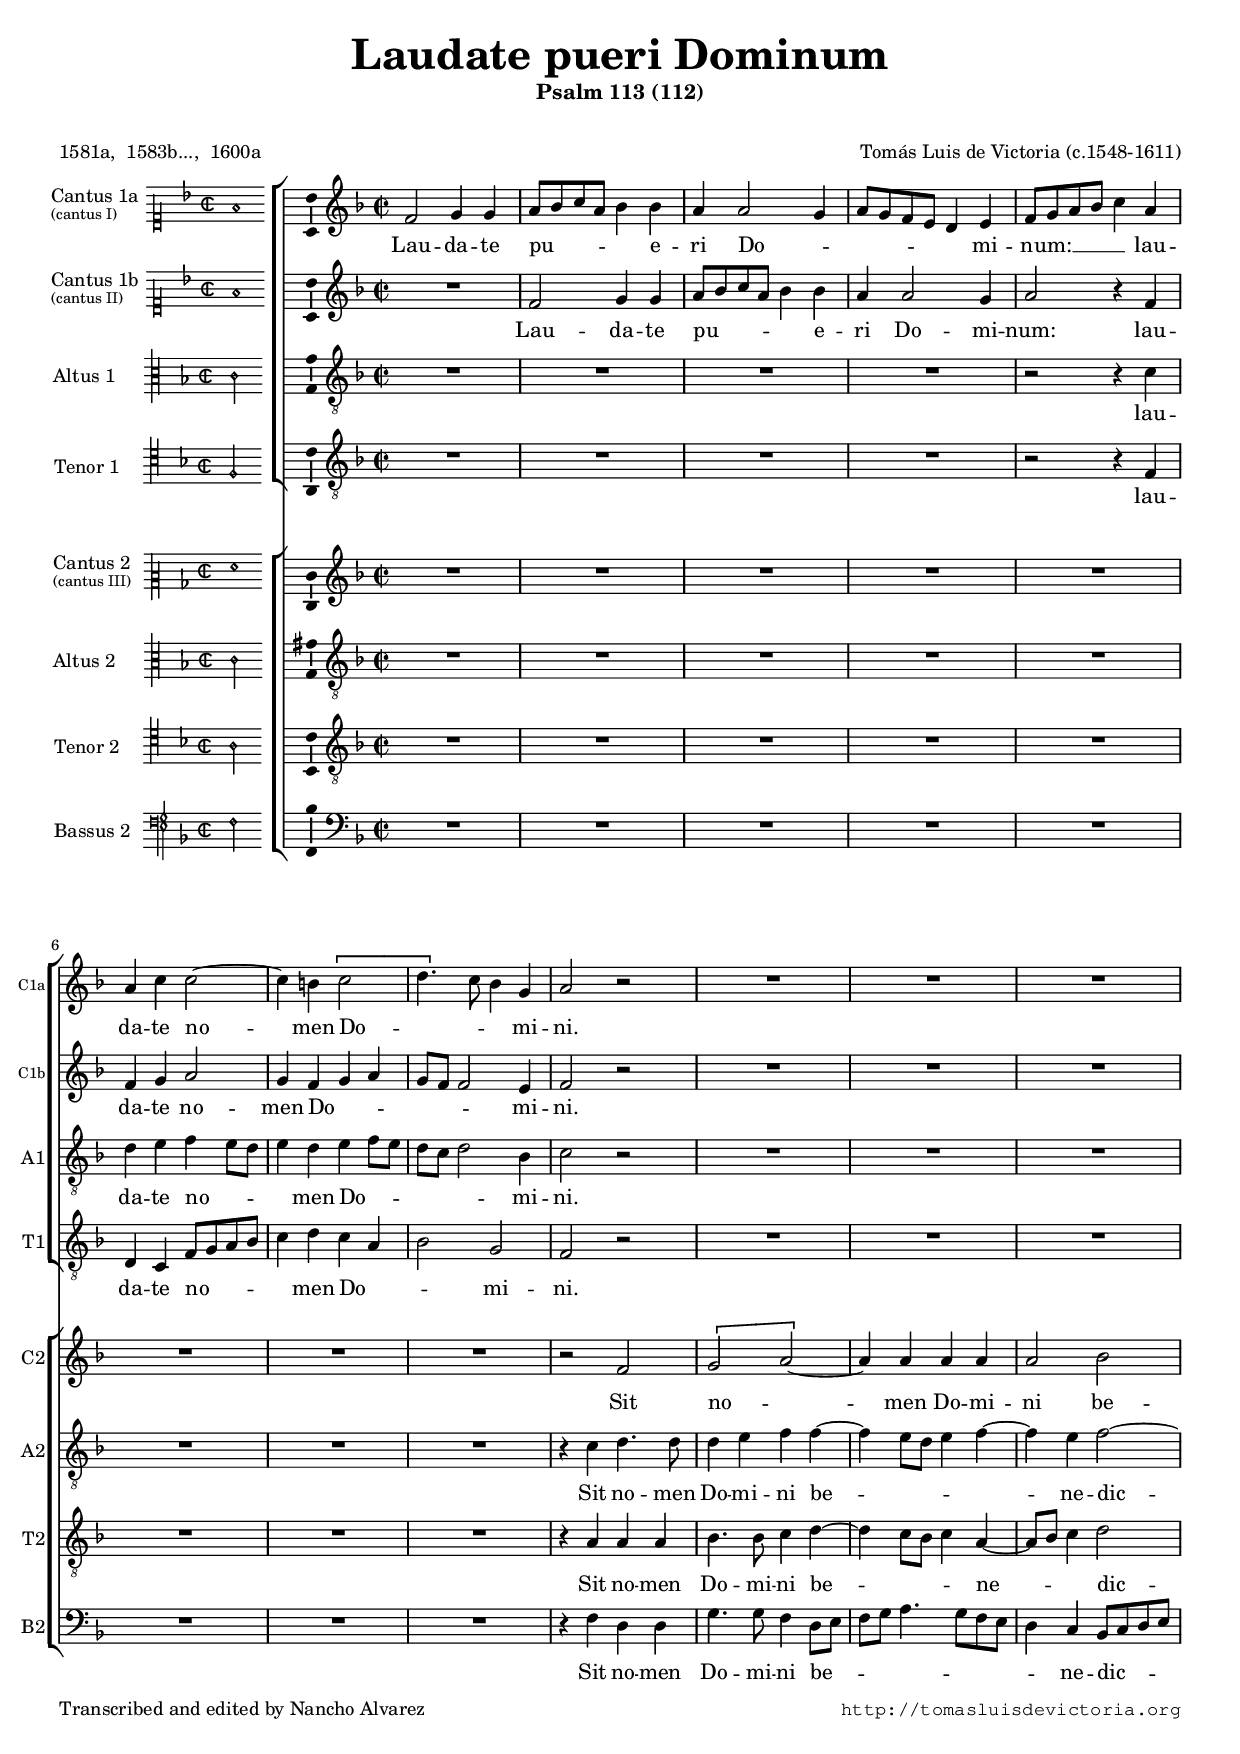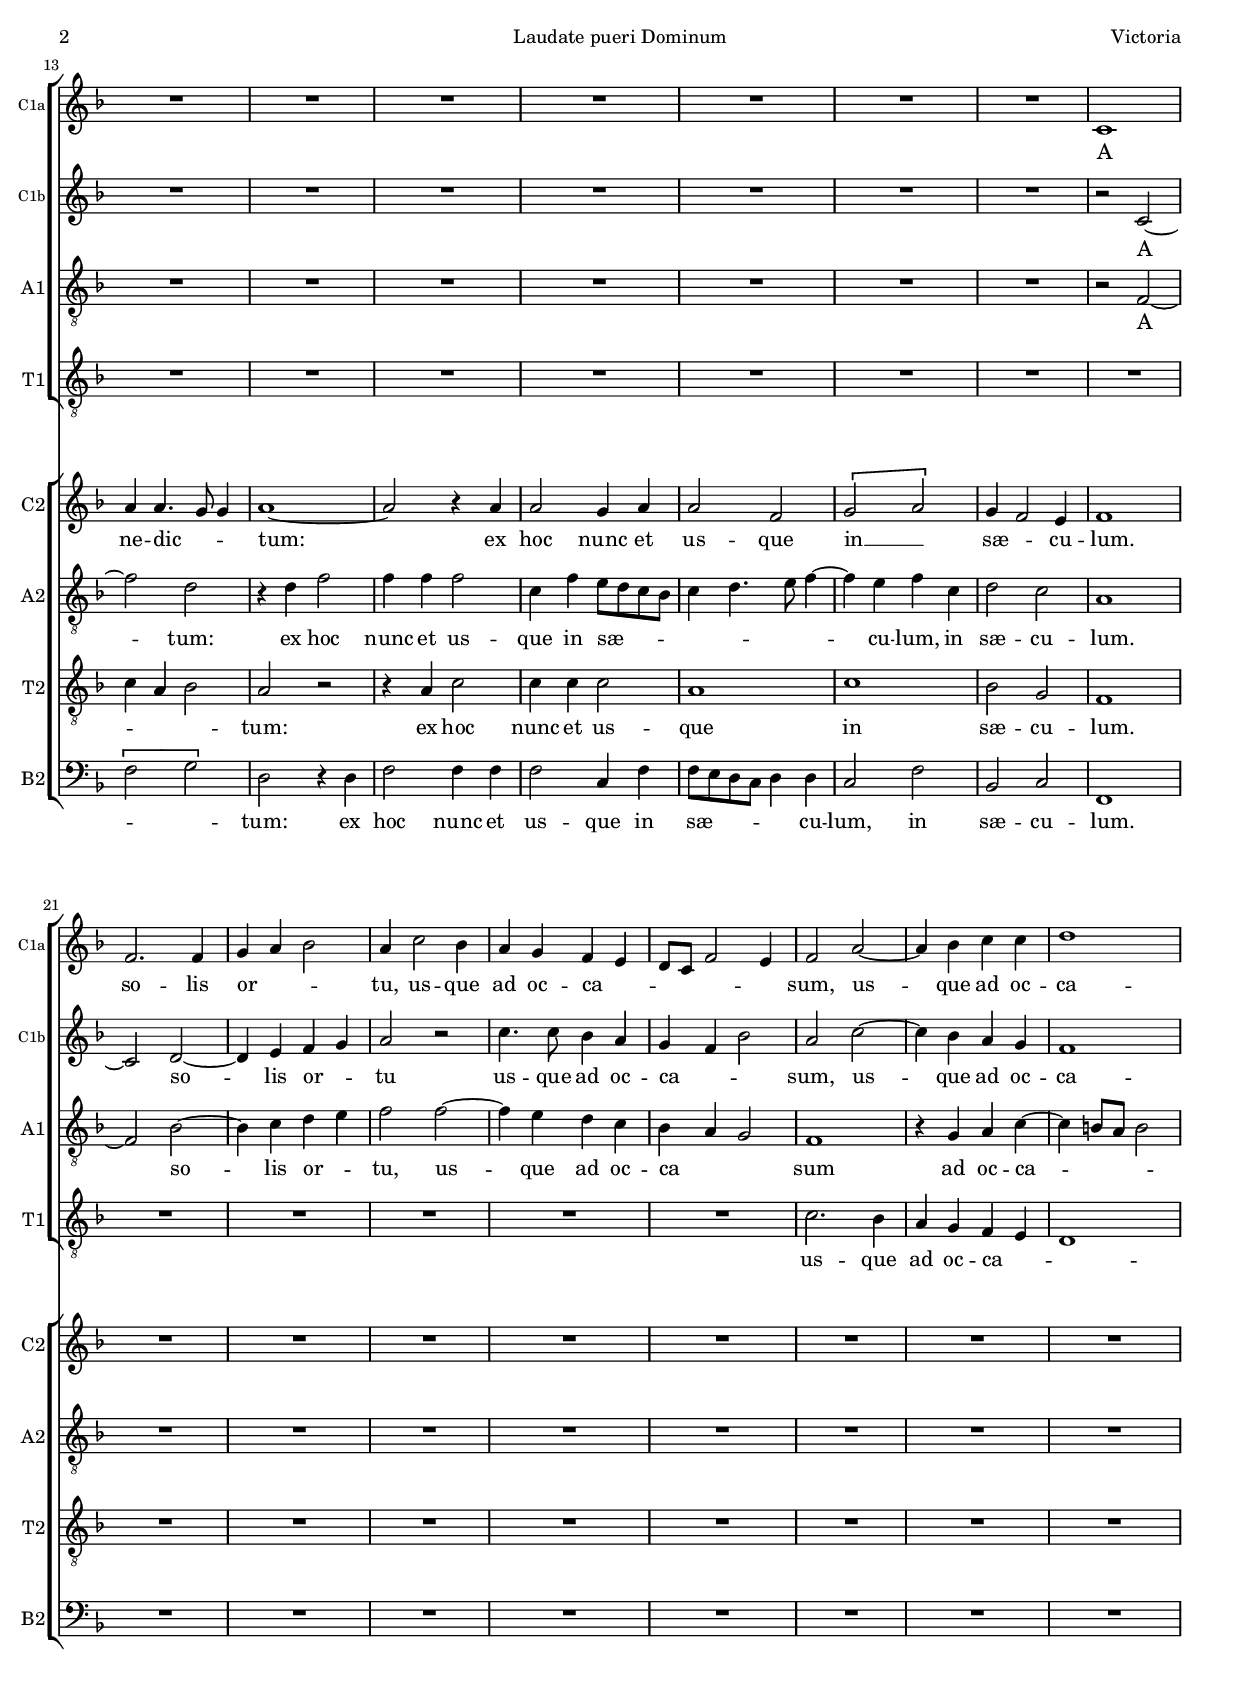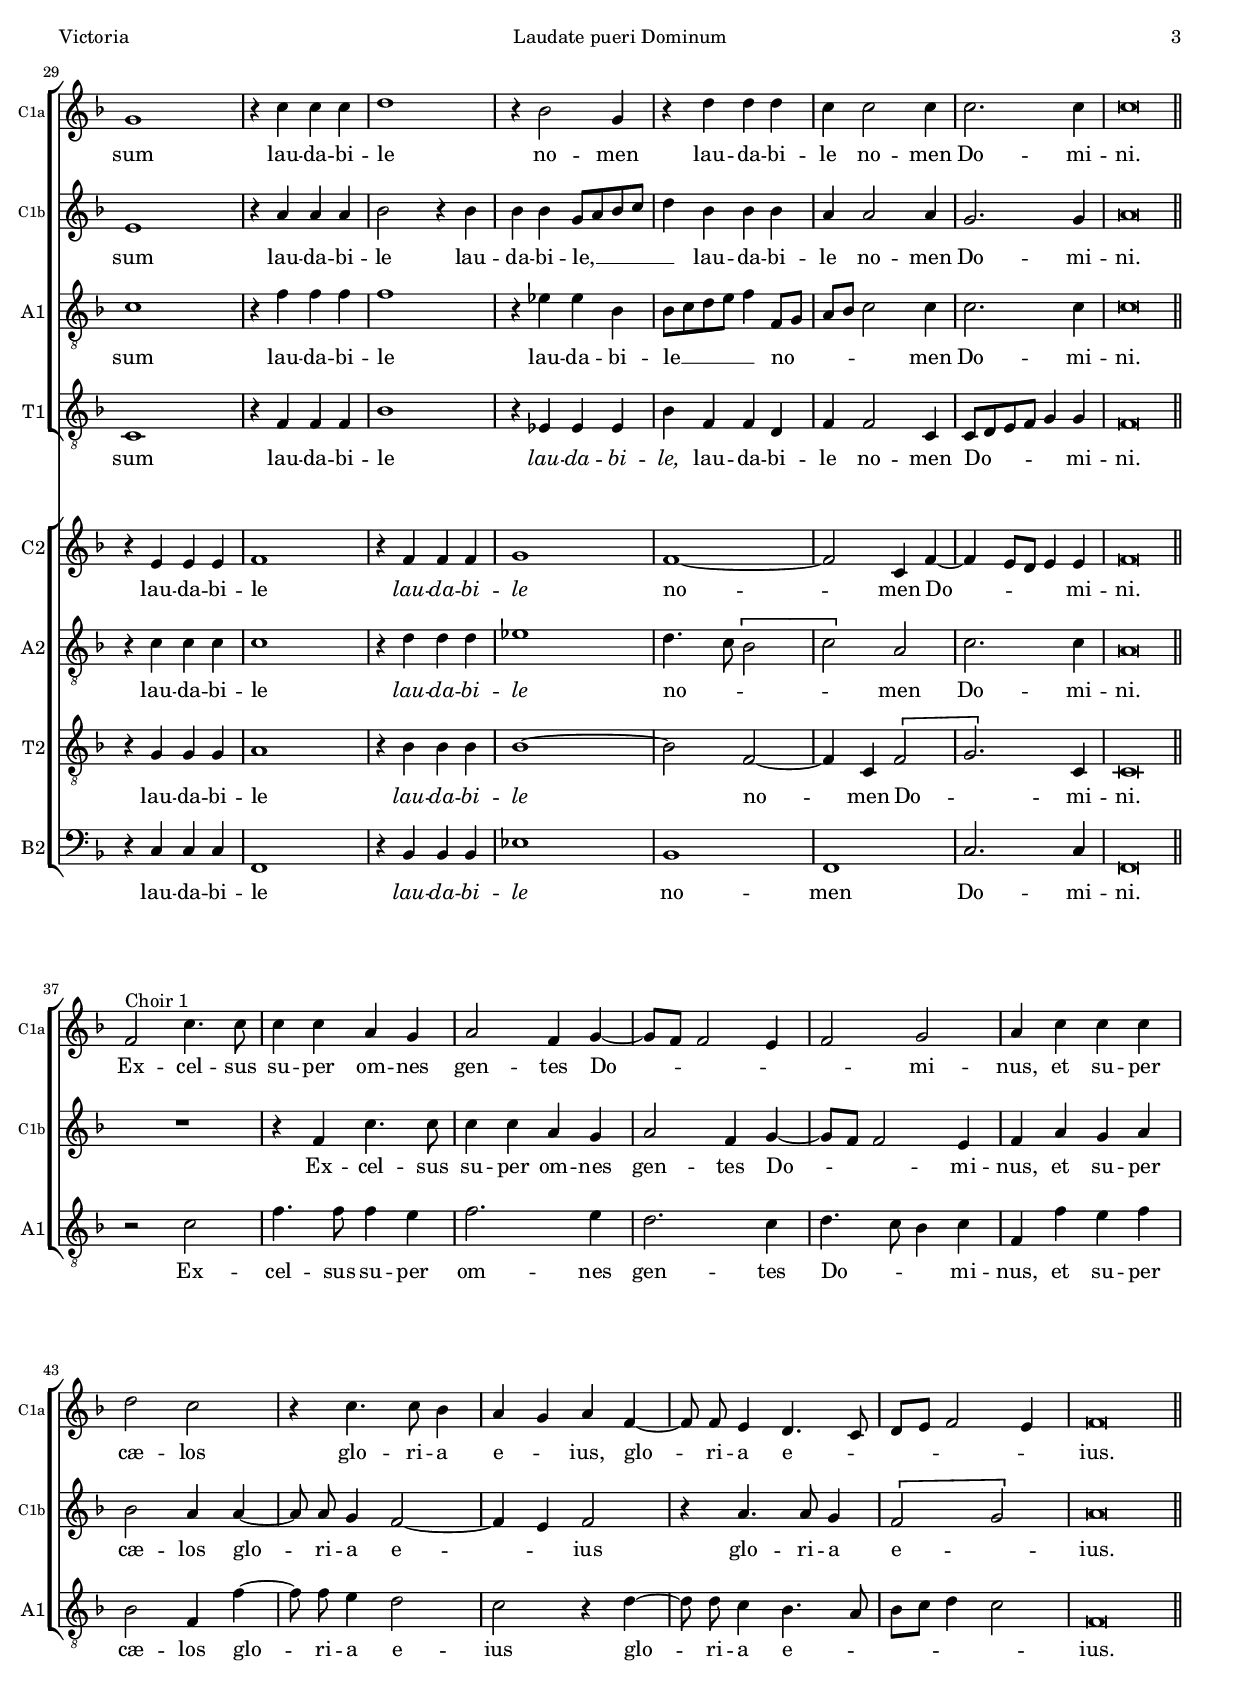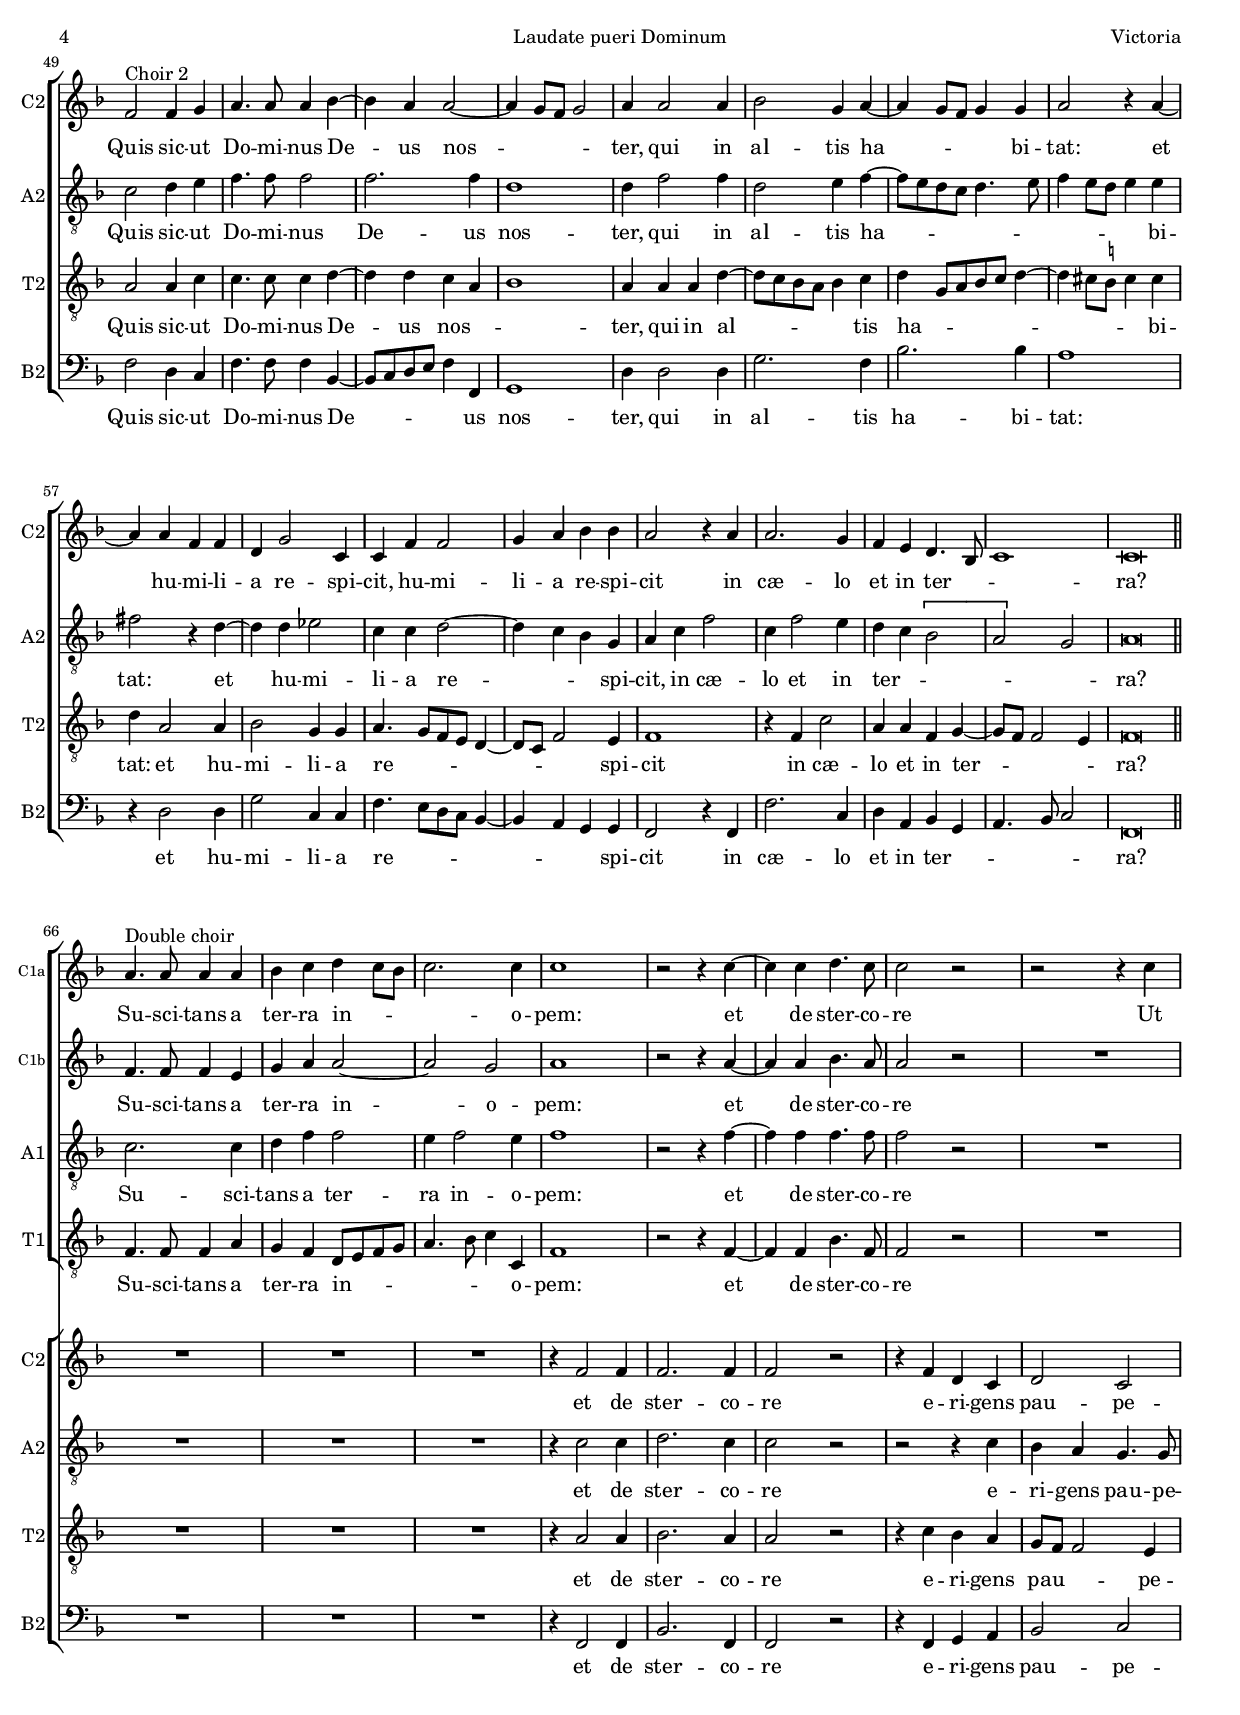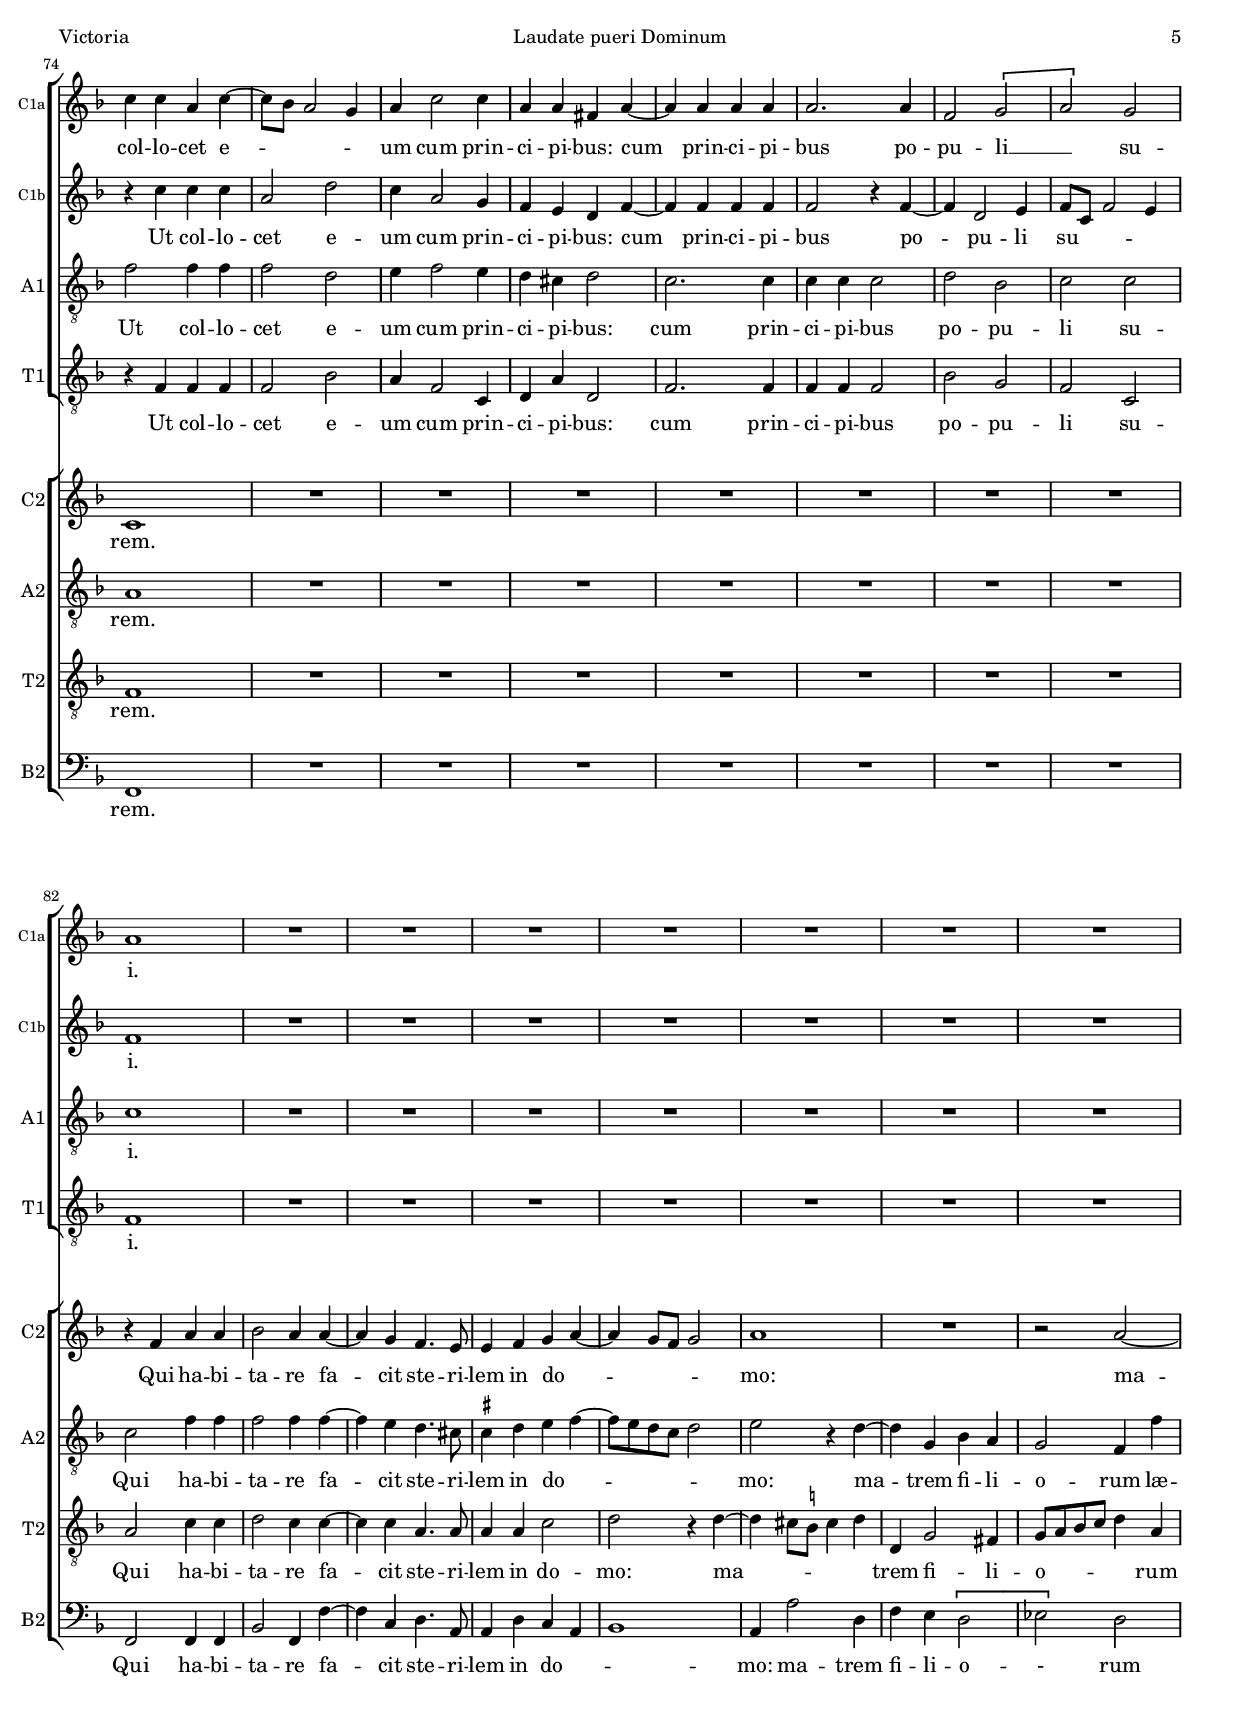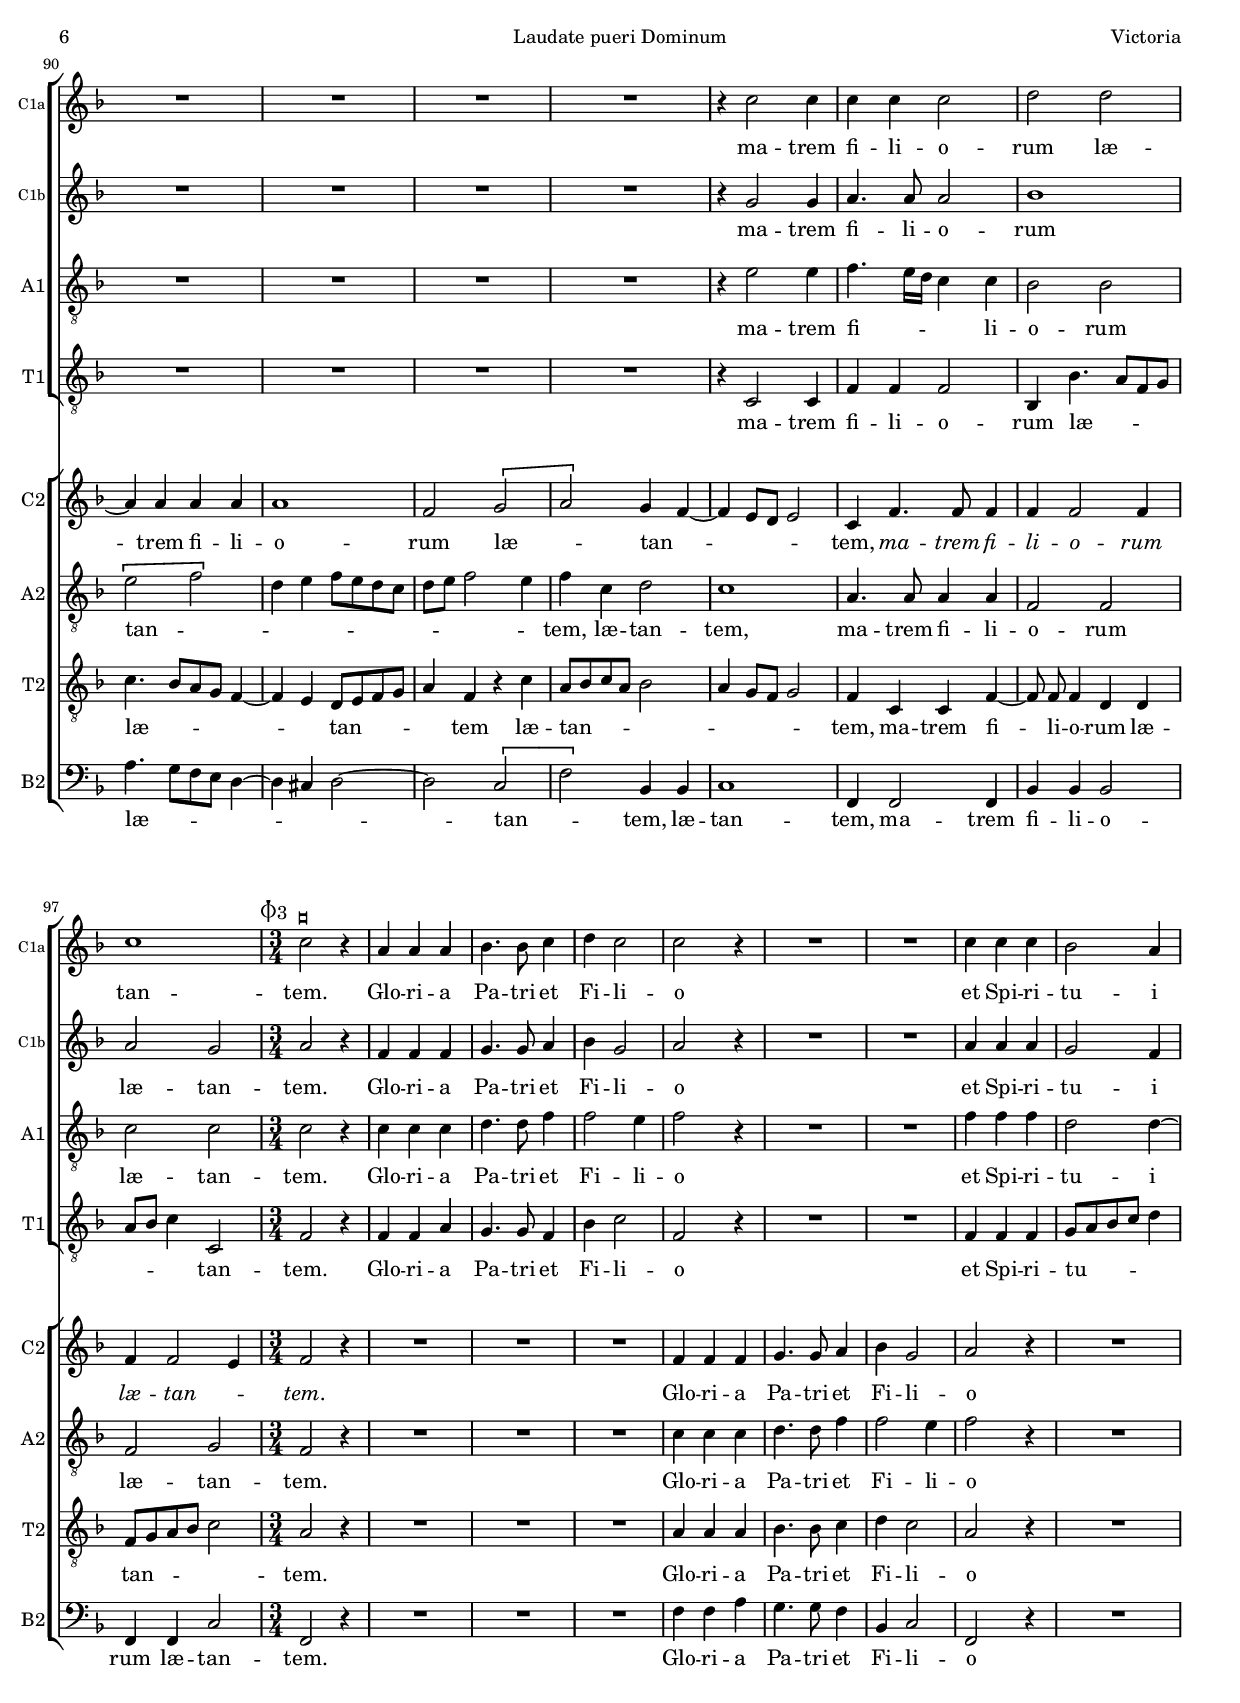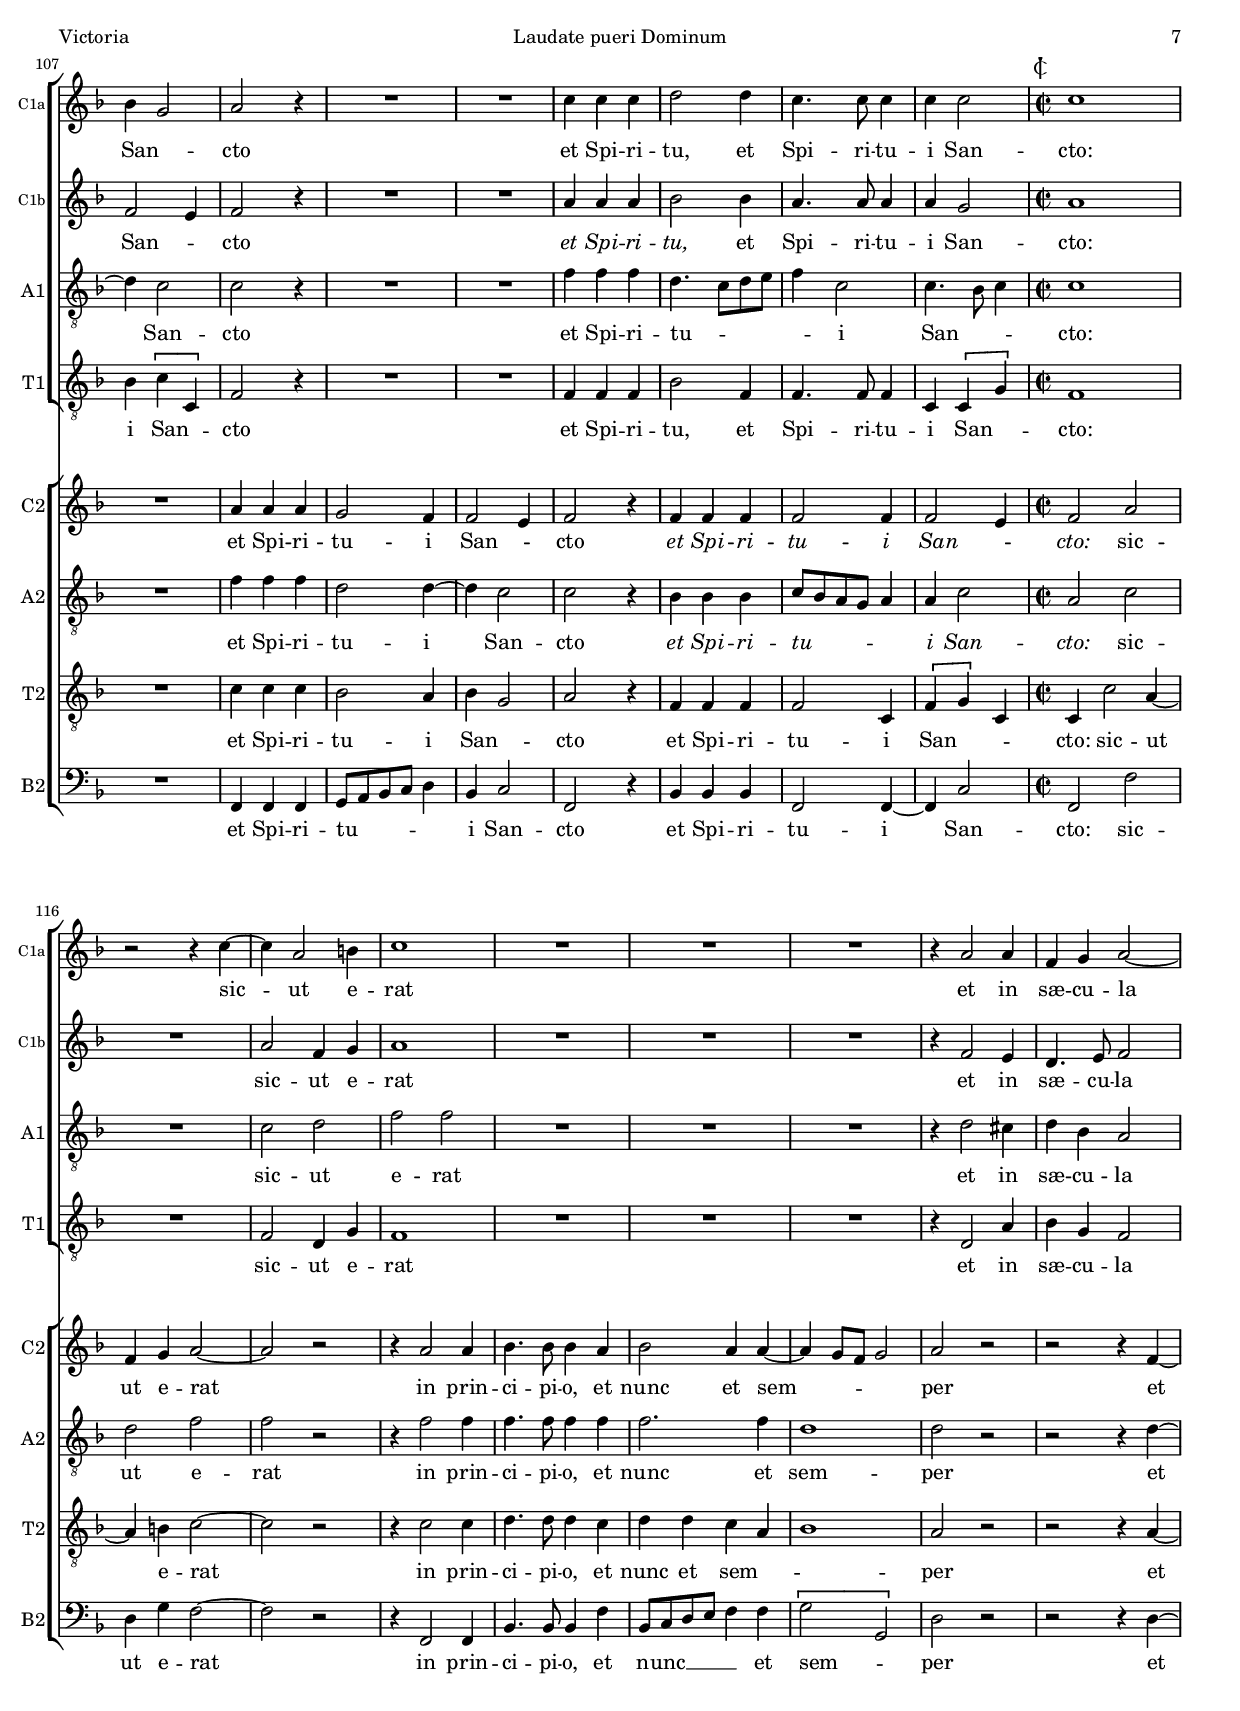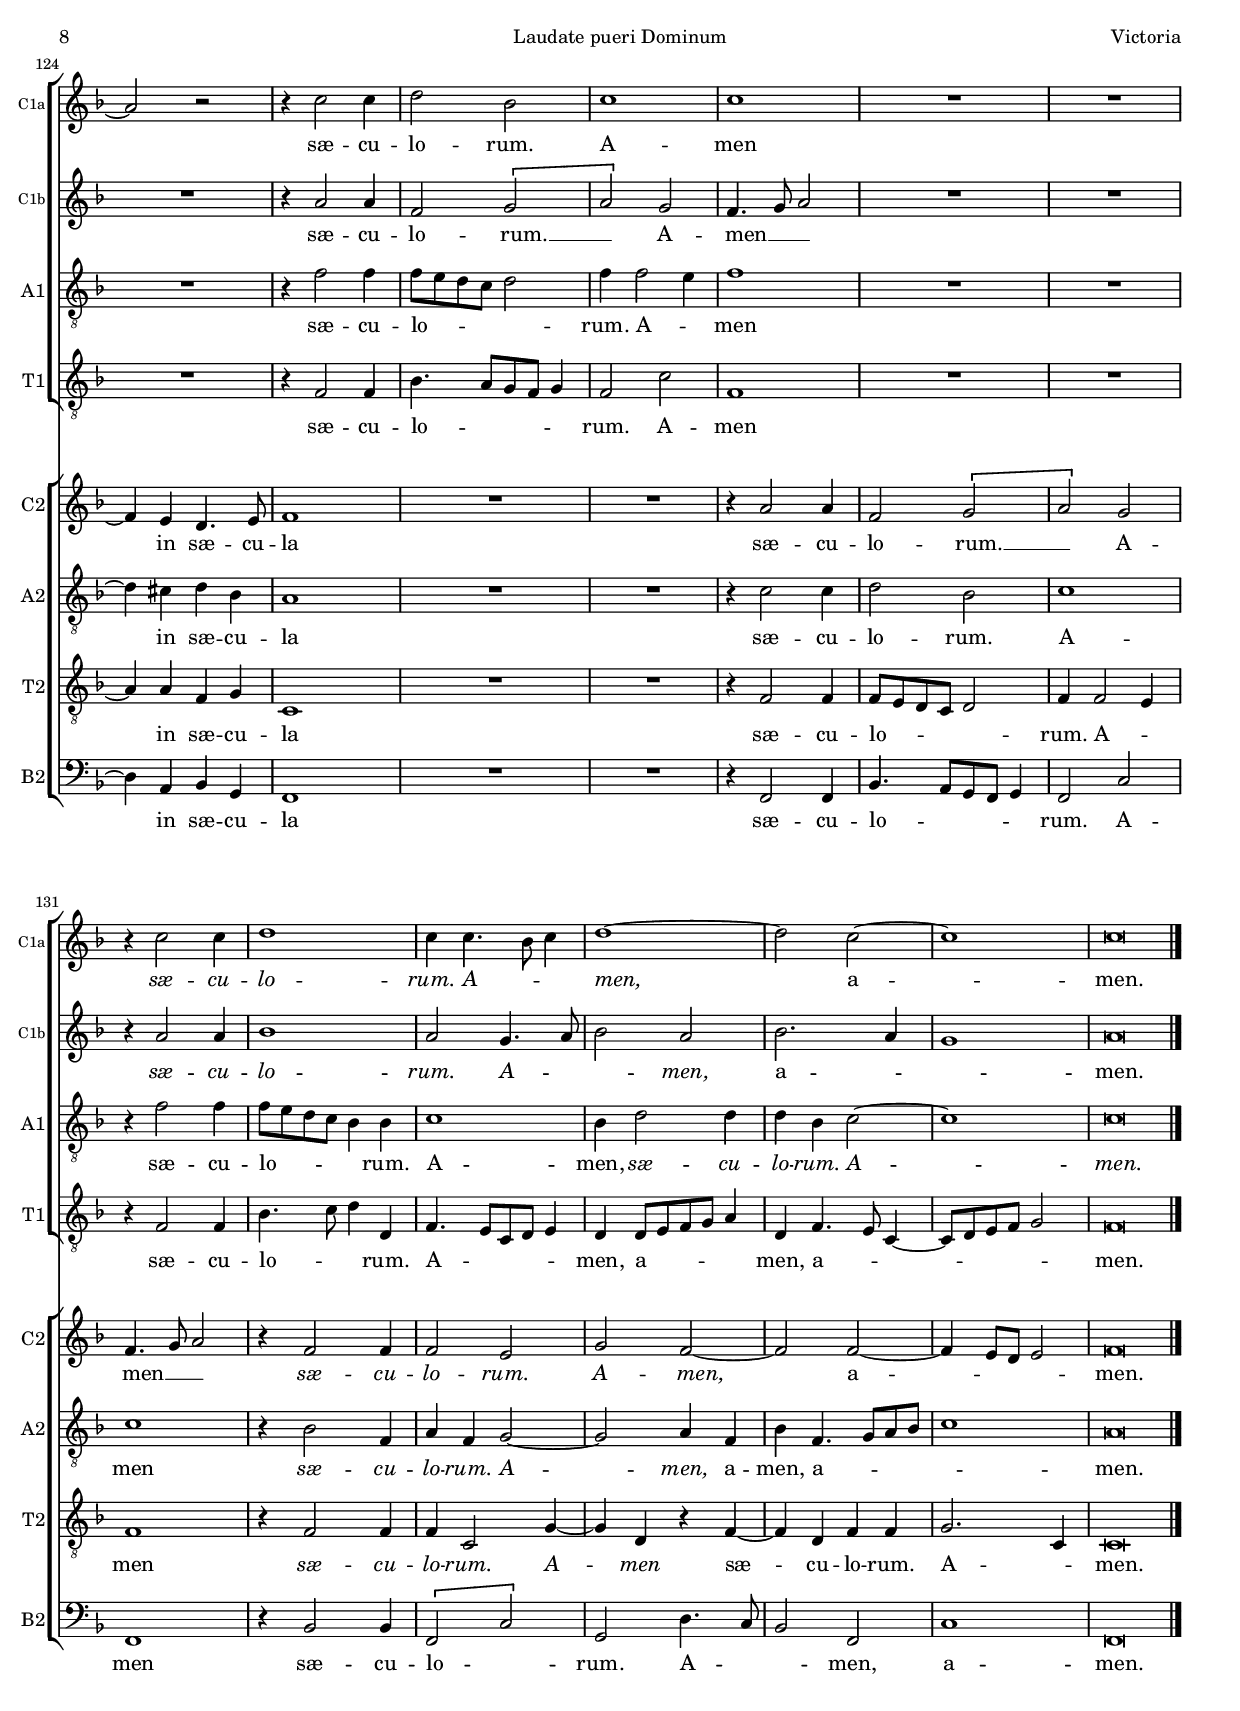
\version "2.22.0"

#(set-default-paper-size "a4")
#(set-global-staff-size 16.4)
#(ly:set-option 'point-and-click #f)
%mobile -s10.6 -i2.4 -m5.5 -ball

italicas=\override LyricText.font-shape = #'italic
rectas=\override LyricText.font-shape = #'upright
ss=\once \set suggestAccidentals = ##t
incipitwidth = 20
mtempo={\tempo 4 = 100}
mtempob={\tempo 4 = 50}
mtempoc={\tempo 4 = 150}
mt=#(define-music-function (offset) (number?) ; move lyric text
      #{ \once \override LyricText.X-offset = -$offset #})
showMultiRests = { \set Staff.keepAliveInterfaces = #'( rhythmic-grob-interface multi-measure-rest-interface lyric-interface stanza-number-interface percent-repeat-interface) }
hideMultiRests = \unset Staff.keepAliveInterfaces


htitle="Laudate pueri Dominum"
hcomposer="Victoria"

\header {
	title=\markup{\fontsize #3 "Laudate pueri Dominum"}
	subtitle="Psalm 113 (112)"
	subsubtitle="  "
	composer="Tomás Luis de Victoria (c.1548-1611)"
        pdfauthor=\composer
	%opus="(-)"
	poet=\markup{"1581a,  1583b...,  1600a"}
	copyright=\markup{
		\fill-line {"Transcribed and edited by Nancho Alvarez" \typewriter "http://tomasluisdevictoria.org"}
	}
%	tagline=""
}

% uso 1600a como base para la trascripción

global={\key f \major \time 2/2 \skip 1*36 \bar "||" \break
		\skip 1*12 \bar "||" \break
		\skip 1*17 \bar "||" \break
		\skip 1*32
		\mark \markup{\hspace #3 \fontsize #-2 \concat{\musicglyph "timesig.mensural34" \hspace #.2 \raise #-.9 "3"}} % en algunas ediciones 3/2
		\mtempoc
		\time 3/4 \skip 1*3/4*17
		\mark \markup{\hspace #3 \fontsize #-2 \musicglyph "timesig.mensural22"}
		\mtempo
		\time 2/2 \skip 1*23 \bar "|."
}

cantus=\relative c' {
	\showMultiRests
	f2 g4 g
	a8 bes c a bes4 bes
	a a2 g4
	a8 g f e d4 e
%5
	f8 g a bes c4 a
	a c c2 ~
	c4 b \[c2 % plica de la ligadura muy corta`
	d4.\] c8 bes4 g
	a2 r
%10
	R1*4/4
	R1*4/4
	R1*4/4
	R1*4/4
	R1*4/4
%15
	R1*4/4
	R1*4/4
	R1*4/4
	R1*4/4
	R1*4/4
%20
	c,1
	f2. f4
	g a bes2
	a4 c2 bes4
	a g f e
%25
	d8 c f2 e4
	f2 a ~
	a4 bes c c
	d1
	g,
%30
	r4 c c c
	d1
	r4 bes2 g4
	r d' d d
	c c2 c4
%35
	c2. c4
	c\breve*1/2
	%s4*0^\markup{"Cantus 1a"}
	s4*0^\markup{"Choir 1"}
	f,2 c'4. c8
	c4 c a g
	a2 f4 g ~
%40
	g8 f f2 e4
	f2 g
	a4 c c c
	%tablet \break
	d2 c
	r4 c4. c8 bes4
%45
	a g a f ~
	f8 \noBeam f e4 d4. c8
	d e f2 e4
	f\breve*1/2
	\hideMultiRests
	R1*4/4
%50
	R1*4/4
	R1*4/4
	R1*4/4
	R1*4/4
	R1*4/4
%55
	R1*4/4
	R1*4/4
	R1*4/4
	R1*4/4
	R1*4/4
%60
	R1*4/4
	R1*4/4
	R1*4/4
	R1*4/4
	R1*4/4
%65
	R1*4/4
	%s4*0^\markup{"Cantus 1a"}
	\showMultiRests
	s4*0^\markup{"Double choir"}
	a4. a8 a4 a
	bes c d c8 bes
	c2. c4
	c1
%70
	r2 r4 c ~
	c c d4. c8
	c2 r
	r r4 c
	%tablet \break
	c c a c ~
%75
	c8 bes a2 g4
	a c2 c4
	a a fis a ~
	a a a a
	a2. a4
%80
	f2 \[g
	a\] g
	a1
	R1*4/4
	R1*4/4
%85
	R1*4/4
	R1*4/4
	R1*4/4
	R1*4/4
	R1*4/4
%90
	R1*4/4
	R1*4/4
	R1*4/4
	R1*4/4
	r4 c2 c4
%95
	c c c2
	d d
	c1
	s4*0^\markup{\musicglyph "noteheads.sM1mensural"}
	c2 r4
	a4 a a
%100
	bes4. bes8 c4
	d c2 % ennegrecidas
	c r4
	R1*3/4
	R1*3/4
%105
	c4 c c
	bes2 a4
	bes g2 % ennegrecidas
	a r4
	R1*3/4
%110
	R1*3/4
	c4 c c 
	d2 d4
	c4. c8 c4
	c c2 % ennegrecidas
%115
	c1
	r2 r4 c ~
	c a2 b4
	c1
	R1*4/4
%120
	R1*4/4
	R1*4/4
	r4 a2 a4
	f g a2 ~
	a r
%125
	r4 c2 c4
	d2 bes
	c1
	c
	R1*4/4
%130
	R1*4/4
	r4 c2 c4
	d1
	c4 c4. bes8 c4
	d1 ~
%135
	d2 c ~
	c1
	c\breve*1/2
}

altus=\relative c' {
	\showMultiRests
	R1*4/4
	f2 g4 g
	a8 bes c a bes4 bes
	a a2 g4
%5
	a2 r4 f
	f g a2
	g4 f g a
	g8 f f2 e4
	f2 r
%10
	R1*4/4
	R1*4/4
	R1*4/4
	R1*4/4
	R1*4/4
%15
	R1*4/4
	R1*4/4
	R1*4/4
	R1*4/4
	R1*4/4
%20
	r2 c ~
	c d ~
	d4 e f g
	a2 r
	c4. c8 bes4 a
%25
	g f bes2
	a c ~
	c4 bes a g
	f1
	e
%30
	r4 a a a
	bes2 r4 bes
	bes bes g8 a bes c
	d4 bes bes bes
	a a2 a4
%35
	g2. g4
	a\breve*1/2
	%s4*0^\markup{"Cantus 1b"}
	R1*4/4
	r4 f c'4. c8
	c4 c a g
%40
	a2 f4 g ~
	g8 f f2 e4
	f a g a
	bes2 a4 a ~
	a8 \noBeam a g4 f2 ~
%45
	f4 e f2
	r4 a4. a8 g4
	\[f2 g\]
	a\breve*1/2
	\hideMultiRests
	R1*4/4
%50
	R1*4/4
	R1*4/4
	R1*4/4
	R1*4/4
	R1*4/4
%55
	R1*4/4
	R1*4/4
	R1*4/4
	R1*4/4
	R1*4/4
%60
	R1*4/4
	R1*4/4
	R1*4/4
	R1*4/4
	R1*4/4
%65
	R1*4/4
	%s4*0^\markup{"Cantus 1b"}
	\showMultiRests
	f4. f8 f4 e
	g a a2 ~
	a g
	a1
%70
	r2 r4 a ~
	a a bes4. a8
	a2 r
	R1*4/4
	r4 c c c
%75
	a2 d
	c4 a2 g4
	f e d f ~
	f f f f
	f2 r4 f ~
%80
	f d2 e4
	f8 c f2 e4
	f1
	R1*4/4
	R1*4/4
%85
	R1*4/4
	R1*4/4
	R1*4/4
	R1*4/4
	R1*4/4
%90
	R1*4/4
	R1*4/4
	R1*4/4
	R1*4/4
	r4 g2 g4
%95
	a4. a8 a2
	bes1
	a2 g
	a2 r4
	f4 f f
%100
	g4. g8 a4
	bes g2 % ennegrecidas
	a r4
	R1*3/4
	R1*3/4
%105
	a4 a a
	g2 f4
	f2 e4
	f2 r4
	R1*3/4
%110
	R1*3/4
	a4 a a
	bes2 bes4
	a4. a8 a4
	a g2 % bes g2 en todas las versiones, excepto en 1581. ennegrecidas
%115
	a1
	R1*4/4
	a2 f4 g
	a1
	R1*4/4
%120
	R1*4/4
	R1*4/4
	r4 f2 e4
	d4. e8 f2
	R1*4/4
%125
	r4 a2 a4
	f2 \[g
	a\] g
	f4. g8 a2
	R1*4/4
%130
	R1*4/4
	r4 a2 a4
	bes1
	a2 g4. a8
	bes2 a
%135
	bes2. a4
	g1
	a\breve*1/2
}

tenor=\relative c' {
	\showMultiRests
	R1*4/4
	R1*4/4
	R1*4/4
	R1*4/4
%5
	r2 r4 c
	d e f e8 d
	e4 d e f8 e
	d c d2 bes4
	c2 r
%10
	R1*4/4
	R1*4/4
	R1*4/4
	R1*4/4
	R1*4/4
%15
	R1*4/4
	R1*4/4
	R1*4/4
	R1*4/4
	R1*4/4
%20
	r2 f, ~
	f bes ~
	bes4 c d e
	f2 f ~
	f4 e d c
%25
	bes a g2
	f1
	r4 g a c ~
	c b8 a b2
	c1
%30
	r4 f f f
	f1
	r4 es es bes
	bes8 c d e f4 f,8 g
	a bes c2 c4
%35
	c2. c4
	c\breve*1/2
	%s4*0^\markup{"Altus 1"}
	r2 c
	f4. f8 f4 e
	f2. e4
%40
	d2. c4
	d4. c8 bes4 c
	f, f' e f
	bes,2 f4 f' ~
	f8 \noBeam f e4 d2
%45
	c r4 d ~
	d8 \noBeam d c4 bes4. a8
	bes c d4 c2
	f,\breve*1/2	
	\hideMultiRests
	R1*4/4
%50
	R1*4/4
	R1*4/4
	R1*4/4
	R1*4/4
	R1*4/4
%55
	R1*4/4
	R1*4/4
	R1*4/4
	R1*4/4
	R1*4/4
%60
	R1*4/4
	R1*4/4
	R1*4/4
	R1*4/4
	R1*4/4
%65
	R1*4/4
	%s4*0^\markup{"Altus 2"}
	\showMultiRests
	c'2. c4
	d f f2
	e4 f2 e4
	f1
%70
	r2 r4 f ~
	f f f4. f8
	f2 r
	R1*4/4
	f2 f4 f
%75
	f2 d
	e4 f2 e4
	d cis d2
	c2. c4
	c c c2
%80
	d bes
	c c
	c1
	R1*4/4
	R1*4/4
%85
	R1*4/4
	R1*4/4
	R1*4/4
	R1*4/4
	R1*4/4
%90
	R1*4/4
	R1*4/4
	R1*4/4
	R1*4/4
	r4 e2 e4
%95
	f4. e16 d c4 c
	bes2 bes
	c c
	c2 r4
	c4 c c
%100
	d4. d8 f4
	f2 e4
	f2 r4
	R1*3/4
	R1*3/4
%105
	f4 f f
	d2 d4 ~ % 2 compases ennegrecidos
	d c2
	c r4
	R1*3/4
%110
	R1*3/4
	f4 f f
	d4.  c8[ d e]
	f4 c2 % ennegrecidas
	c4. bes8 c4
%115
	c1
	R1*4/4
	c2 d
	f f
	R1*4/4
%120
	R1*4/4
	R1*4/4
	r4 d2 cis4
	d bes a2
	R1*4/4
%125
	r4 f'2 f4
	f8 e d c d2
	f4 f2 e4
	f1
	R1*4/4
%130
	R1*4/4
	r4 f2 f4
	f8 e d c bes4 bes
	c1
	bes4 d2 d4
%135
	d bes c2 ~
	c1
	c\breve*1/2
}

bassus=\relative c {
	\showMultiRests
	R1*4/4
	R1*4/4
	R1*4/4
	R1*4/4
%5
	r2 r4 f
	d c f8 g a bes
	c4 d c a
	bes2 g
	f r
%10
	R1*4/4
	R1*4/4
	R1*4/4
	R1*4/4
	R1*4/4
%15
	R1*4/4
	R1*4/4
	R1*4/4
	R1*4/4
	R1*4/4
%20
	R1*4/4
	R1*4/4
	R1*4/4
	R1*4/4
	R1*4/4
%25
	R1*4/4
	c'2. bes4
	a g f e
	d1
	c
%30
	r4 f f f
	bes1
	r4 es, es es
	bes' f f d
	f f2 c4
%35
	c8 d e f g4 g
	f\breve*1/2
	\hideMultiRests
	R1*4/4
	R1*4/4
	R1*4/4
%40
	R1*4/4
	R1*4/4
	R1*4/4
	R1*4/4
	R1*4/4
%45
	R1*4/4
	R1*4/4
	R1*4/4
	R1*4/4
	R1*4/4
%50
	R1*4/4
	R1*4/4
	R1*4/4
	R1*4/4
	R1*4/4
%55
	R1*4/4
	R1*4/4
	R1*4/4
	R1*4/4
	R1*4/4
%60
	R1*4/4
	R1*4/4
	R1*4/4
	R1*4/4
	R1*4/4
%65
	R1*4/4
	%s4*0^\markup{"Tenor 2"}
	\showMultiRests
	f4. f8 f4 a
	g f d8 e f g
	a4. bes8 c4 c,
	f1
%70
	r2 r4 f ~
	f f bes4. f8
	f2 r
	R1*4/4
	r4 f f f
%75
	f2 bes
	a4 f2 c4
	d a' d,2
	f2. f4
	f f f2
%80
	bes g
	f c
	f1
	R1*4/4
	R1*4/4
%85
	R1*4/4
	R1*4/4
	R1*4/4
	R1*4/4
	R1*4/4
%90
	R1*4/4
	R1*4/4
	R1*4/4
	R1*4/4
	r4 c2 c4
%95
	f f f2
	bes,4 bes'4. a8 f g
	a bes c4 c,2
	f2 r4
	f4 f a
%100
	g4. g8 f4
	bes c2 % ennegrecidas
	f, r4
	R1*3/4
	R1*3/4
%105
	f4 f f
	g8 a bes c d4
	bes \[c c,\] % ennegrecidas
	f2 r4
	R1*3/4
%110
	R1*3/4
	f4 f f
	bes2 f4
	f4. f8 f4
	c \[c g'\] % ennegrecidas
%115
	f1
	R1*4/4
	f2 d4 g
	f1
	R1*4/4
%120
	R1*4/4
	R1*4/4
	r4 d2 a'4
	bes g f2
	R1*4/4
%125
	r4 f2 f4
	bes4.  a8[ g f] g4
	f2 c'
	f,1
	R1*4/4
%130
	R1*4/4
	r4 f2 f4
	bes4. c8 d4 d,
	f4.  e8[ c d] e4
	d  d8[ e f g] a4
%135
	d, f4. e8 c4 ~
	c8 d e f g2
	f\breve*1/2
}

cantusdos=\relative c' {
	\showMultiRests
	R1*4/4
	R1*4/4
	R1*4/4
	R1*4/4
%5
	R1*4/4
	R1*4/4
	R1*4/4
	R1*4/4
	r2 f
%10
	\[g a ~ \]
	a4 a a a
	a2 bes
	a4 a4. g8 g4
	a1 ~
%15
	a2 r4 a
	a2 g4 a
	a2 f
	\[g a\]
	g4 f2 e4
%20
	f1
	R1*4/4
	R1*4/4
	R1*4/4
	R1*4/4
%25
	R1*4/4
	R1*4/4
	R1*4/4
	R1*4/4
	r4 e e e
%30
	f1
	r4 f f f
	g1
	f ~
	f2 c4 f ~
%35
	f e8 d e4 e
	f\breve*1/2
	\hideMultiRests
	R1*4/4
	R1*4/4
	R1*4/4
%40
	R1*4/4
	R1*4/4
	R1*4/4
	R1*4/4
	R1*4/4
%45
	R1*4/4
	R1*4/4
	R1*4/4
	R1*4/4
	%s4*0^\markup{"Cantus 2"}
	\showMultiRests
	s4*0^\markup{"Choir 2"}
	f2 f4 g
%50
	a4. a8 a4 bes ~
	bes a a2 ~
	a4 g8 f g2
	a4 a2 a4
	bes2 g4 a ~
%55
	a g8 f g4 g
	a2 r4 a ~
	a a f f
	d g2 c,4
	c f f2
%60
	g4 a bes bes
	a2 r4 a
	a2. g4
	f e d4. bes8
	c1
%65
	c\breve*1/2
	%s4*0^\markup{"Cantus 2"}
	\showMultiRests
	R1*4/4
	R1*4/4
	R1*4/4
	r4 f2 f4
%70
	f2. f4
	f2 r
	r4 f d c
	d2 c
	c1
%75
	R1*4/4
	R1*4/4
	R1*4/4
	R1*4/4
	R1*4/4
%80
	R1*4/4
	R1*4/4
	r4 f a a
	bes2 a4 a ~
	a g f4. e8
%85
	e4 f g a ~
	a g8 f g2
	a1
	R1*4/4
	r2 a ~
%90
	a4 a a a
	a1
	f2 \[g
	a\] g4 f ~
	f e8 d e2
%95
	c4 f4. f8 f4
	f f2 f4
	f f2 e4
	f2 r4
	R1*3/4
%100
	R1*3/4
	R1*3/4
	f4 f f
	g4. g8 a4
	bes g2 % ennegrecidas
%105
	a r4
	R1*3/4
	R1*3/4
	a4 a a
	g2 f4
%110
	f2 e4
	f2 r4
	f f f
	f2 f4
	f2 e4
%115
	f2 a
	f4 g a2 ~
	a r
	r4 a2 a4
	bes4. bes8 bes4 a
%120
	bes2 a4 a ~
	a g8 f g2
	a r
	r r4 f ~
	f e d4. e8
%125
	f1
	R1*4/4
	R1*4/4
	r4 a2 a4
	f2 \[g
%130
	a\] g
	f4. g8 a2
	r4 f2 f4
	f2 e
	g f ~
%135
	f f ~
	f4 e8 d e2
	f\breve*1/2
}

altusdos=\relative c' {
	\showMultiRests
	R1*4/4
	R1*4/4
	R1*4/4
	R1*4/4
%5
	R1*4/4
	R1*4/4
	R1*4/4
	R1*4/4
	r4 c d4. d8
%10
	d4 e f f ~
	f e8 d e4 f ~
	f e f2 ~
	f d
	r4 d f2
%15
	f4 f f2
	c4 f e8 d c bes
	c4 d4. e8 f4 ~
	f e f c
	d2 c
%20
	a1
	R1*4/4
	R1*4/4
	R1*4/4
	R1*4/4
%25
	R1*4/4
	R1*4/4
	R1*4/4
	R1*4/4
	r4 c c c
%30
	c1
	r4 d d d
	es1
	d4. c8 \[bes2 % errata en 1581a d4. c8 bes4 a
	c2\] a
%35
	c2. c4
	a\breve*1/2
	\hideMultiRests
	R1*4/4
	R1*4/4
	R1*4/4
%40
	R1*4/4
	R1*4/4
	R1*4/4
	R1*4/4
	R1*4/4
%45
	R1*4/4
	R1*4/4
	R1*4/4
	R1*4/4
	%s4*0^\markup{"Altus 2"}
	\showMultiRests
	c2 d4 e
%50
	f4. f8 f2
	f2. f4
	d1
	d4 f2 f4
	d2 e4 f ~
%55
	f8 e d c d4. e8
	f4 e8 d e4 e
	fis2 r4 d ~
	d d es2
	c4 c d2 ~
%60
	d4 c bes g
	a c f2
	c4 f2 e4
	d c \[bes2
	a\] g
%65
	a\breve*1/2
	%s4*0^\markup{"Altus 2"}
	\showMultiRests
	R1*4/4
	R1*4/4
	R1*4/4
	r4 c2 c4
%70
	d2. c4
	c2 r
	r r4 c
	bes a g4. g8
	a1
%75
	R1*4/4
	R1*4/4
	R1*4/4
	R1*4/4
	R1*4/4
%80
	R1*4/4
	R1*4/4
	c2 f4 f
	f2 f4 f ~
	f e d4. cis8
%85
	\ss cis4 d e f ~
	f8 e d c d2
	e r4 d ~
	d g, bes a
	g2 f4 f'
%90
	\[e2 f\]
	d4 e f8 e d c
	d e f2 e4
	f c d2
	c1
%95
	a4. a8 a4 a
	f2 f
	f g
	f2 r4
	R1*3/4
%100
	R1*3/4
	R1*3/4
	c'4 c c
	d4. d8 f4
	f2 e4
%105
	f2 r4
	R1*3/4
	R1*3/4
	f4 f f
	d2 d4 ~ % 2 compases ennegrecidos
%110
	d c2
	c r4
	bes bes bes
	c8 bes a g a4
	a c2 % no ennegrecidas
%115
	a c
	d f
	f r
	r4 f2 f4
	f4. f8 f4 f
%120
	f2. f4
	d1
	d2 r
	r r4 d ~
	d cis d bes
%125
	a1
	R1*4/4
	R1*4/4
	r4 c2 c4
	d2 bes
%130
	c1
	c
	r4 bes2 f4
	a f g2 ~
	g a4 f
%135
	bes f4. g8 a bes
	c1
	a\breve*1/2
}

tenordos=\relative c' {
	\showMultiRests
	R1*4/4
	R1*4/4
	R1*4/4
	R1*4/4
%5
	R1*4/4
	R1*4/4
	R1*4/4
	R1*4/4
	r4 a a a
%10
	bes4. bes8 c4 d ~
	d c8 bes c4 a ~
	a8 bes c4 d2
	c4 a bes2
	a r
%15
	r4 a c2
	c4 c c2
	a1
	c
	bes2 g
%20
	f1
	R1*4/4
	R1*4/4
	R1*4/4
	R1*4/4
%25
	R1*4/4
	R1*4/4
	R1*4/4
	R1*4/4
	r4 g g g
%30
	a1
	r4 bes bes bes
	bes1 ~
	bes2 f ~
	f4 c \[f2
%35
	g2.\] c,4
	c\breve*1/2
	\hideMultiRests
	R1*4/4
	R1*4/4
	R1*4/4
%40
	R1*4/4
	R1*4/4
	R1*4/4
	R1*4/4
	R1*4/4
%45
	R1*4/4
	R1*4/4
	R1*4/4
	R1*4/4
	%s4*0^\markup{"Tenor 2"}
	\showMultiRests
	a'2 a4 c
%50
	c4. c8 c4 d ~
	d d c a
	bes1
	a4 a a d ~
	d8 c bes a bes4 c
%55
	d  g,8[ a bes c] d4 ~
	d cis8 \ss b cis4 cis
	d a2 a4
	bes2 g4 g
	a4.  g8[ f e] d4 ~
%60
	d8 c f2 e4
	f1
	r4 f c'2
	a4 a f g ~
	g8 f f2 e4
%65
	f\breve*1/2
	%s4*0^\markup{"Tenor 2"}
	\showMultiRests
	R1*4/4
	R1*4/4
	R1*4/4
	r4 a2 a4
%70
	bes2. a4
	a2 r
	r4 c bes a
	g8 f f2 e4
	f1
%75
	R1*4/4
	R1*4/4
	R1*4/4
	R1*4/4
	R1*4/4
%80
	R1*4/4
	R1*4/4
	a2 c4 c
	d2 c4 c ~
	c c a4. a8
%85
	a4 a c2
	d r4 d ~
	d cis8 \ss b cis4 d
	d, g2 fis4
	g8 a bes c d4 a
%90
	c4.  bes8[ a g] f4 ~
	f e d8 e f g
	a4 f r c'
	a8 bes c a bes2
	a4 g8 f g2
%95
	f4 c c f ~
	f8 \noBeam f f4 d d
	f8 g a bes c2
	a2 r4
	R1*3/4
%100
	R1*3/4
	R1*3/4
	a4 a a
	bes4. bes8 c4
	d c2 % ennegrecidas
%105
	a r4
	R1*3/4
	R1*3/4
	c4 c c
	bes2 a4
%110
	bes g2 % ennegrecidas
	a r4
	f f f
	f2 c4
	\[f g\] c,
%115
	c c'2 a4 ~
	a b c2 ~
	c r
	r4 c2 c4
	d4. d8 d4 c
%120
	d d c a
	bes1
	a2 r
	r r4 a ~
	a a f g
%125
	c,1
	R1*4/4
	R1*4/4
	r4 f2 f4
	f8 e d c d2
%130
	f4 f2 e4
	f1
	r4 f2 f4
	f c2 g'4 ~
	g d r f ~
%135
	f d f f
	g2. c,4
	c\breve*1/2
}

bassusdos=\relative c {
	\showMultiRests
	R1*4/4
	R1*4/4
	R1*4/4
	R1*4/4
%5
	R1*4/4
	R1*4/4
	R1*4/4
	R1*4/4
	r4 f d d
%10
	g4. g8 f4 d8 e
	f g a4. g8 f e
	d4 c bes8 c d e
	\[f2 g\]
	d r4 d
%15
	f2 f4 f
	f2 c4 f
	f8 e d c d4 d
	c2 f
	bes, c
%20
	f,1
	R1*4/4
	R1*4/4
	R1*4/4
	R1*4/4
%25
	R1*4/4
	R1*4/4
	R1*4/4
	R1*4/4
	r4 c' c c
%30
	f,1
	r4 bes bes bes
	es1
	bes
	f
%35
	c'2. c4
	f,\breve*1/2
	\hideMultiRests
	R1*4/4
	R1*4/4
	R1*4/4
%40
	R1*4/4
	R1*4/4
	R1*4/4
	R1*4/4
	R1*4/4
%45
	R1*4/4
	R1*4/4
	R1*4/4
	R1*4/4
	%s4*0^\markup{"Bassus 2"}
	\showMultiRests
	f'2 d4 c
%50
	f4. f8 f4 bes, ~
	bes8 c d e f4 f,
	g1
	d'4 d2 d4
	g2. f4
%55
	bes2. bes4
	a1
	r4 d,2 d4
	g2 c,4 c
	f4.  e8[ d c] bes4 ~
%60
	bes a g g
	f2 r4 f
	f'2. c4
	d a bes g
	a4. bes8 c2
%65
	f,\breve*1/2
	%s4*0^\markup{"Bassus 2"}
	\showMultiRests
	R1*4/4
	R1*4/4
	R1*4/4
	r4 f2 f4
%70
	bes2. f4
	f2 r
	r4 f g a
	bes2 c
	f,1
%75
	R1*4/4
	R1*4/4
	R1*4/4
	R1*4/4
	R1*4/4
%80
	R1*4/4
	R1*4/4
	f2 f4 f
	bes2 f4 f' ~
	f c d4. a8
%85
	a4 d c a
	bes1
	a4 a'2 d,4
	f e \[d2
	ees\] d
%90
	a'4.  g8[ f e] d4 ~
	d cis d2 ~
	d \[c
	f\] bes,4 bes
	c1
%95
	f,4 f2 f4
	bes bes bes2
	f4 f c'2
	f,2 r4
	R1*3/4
%100
	R1*3/4
	R1*3/4
	f'4 f a
	g4. g8 f4
	bes, c2 % ennegrecidas
%105
	f, r4
	R1*3/4
	R1*3/4
	f4 f f
	g8 a bes c d4
%110
	bes c2 % ennegrecidas
	f, r4
	bes bes bes
	f2 f4 ~ % 2 compases ennegrecidos
	f c'2
%115
	f, f'
	d4 g f2 ~
	f r
	r4 f,2 f4
	bes4. bes8 bes4 f'
%120
	bes,8 c d e f4 f
	\[g2 g,\]
	d' r
	r r4 d ~
	d a bes g
%125
	f1
	R1*4/4
	R1*4/4
	r4 f2 f4 % todas las ediciones hacen r4 f4 f2
	bes4.  a8[ g f] g4
%130
	f2 c'
	f,1
	r4 bes2 bes4
	\[f2 c'\]
	g d'4. c8
%135
	bes2 f
	c'1
	f,\breve*1/2
}

textocantus=\lyricmode{
Lau -- da -- te pu -- _ _ _ _ e -- ri Do -- _ _ _ _ _ _ mi -- \mt #.5 num: __ _ _ _ _ 
lau -- da -- te no -- men Do -- _ _ _ mi -- ni.
A so -- lis or -- _ _ tu, us -- que
ad oc -- ca -- _ _ _ _ _ sum,
us -- que ad oc -- ca -- sum
lau -- da -- bi -- le no -- men
lau -- da -- bi -- le no -- men Do -- mi -- ni.
Ex -- cel -- sus su -- per om -- nes gen -- tes
Do -- _ _ _ _ mi -- nus,
et su -- per cæ -- los
glo -- ri -- a e -- _ ius,
glo -- ri -- a e -- _ _ _ _ _ ius.
Su -- sci -- tans a ter -- ra in -- _ _ _ o -- pem:
et de ster -- co -- re
Ut col -- lo -- cet e -- _ _ _ um
cum prin -- ci -- pi -- bus:
cum prin -- ci -- pi -- bus
po -- pu -- li __ _ su -- i.
ma -- trem fi -- li -- o -- rum
læ -- tan -- tem.
Glo -- ri -- a Pa -- tri et Fi -- li -- o
et Spi -- ri -- tu -- i \mt #.5 San -- _ cto
et Spi -- ri -- tu, % sic
et % en todas las versiones
Spi -- ri -- tu -- i San -- cto:
sic -- ut e -- rat
et in sæ -- cu -- la sæ -- cu -- lo -- rum.
A -- men
\italicas sæ -- cu -- lo -- rum.
A -- _ _ men, 
\rectas
a -- \mt #1.3 men.
}

textoaltus=\lyricmode{
Lau -- da -- te pu -- _ _ _ _ e -- ri 
Do -- mi -- num:
lau -- da -- te no -- men Do -- _ _ _ _ _ mi -- ni.
A so -- lis or -- _ tu
us -- que ad oc -- ca -- _ _ sum,
us -- que ad oc -- ca -- sum
lau -- da -- bi -- le
lau -- da -- bi -- le, __ _ _ _ _  
lau -- da -- bi -- le no -- men Do -- mi -- ni.
Ex -- cel -- sus su -- per om -- nes gen -- tes Do -- _ _ mi -- nus,
et su -- per cæ -- los glo -- ri -- a e -- _ ius
glo -- ri -- a e -- _ ius.
Su -- sci -- tans a ter -- ra in -- o -- pem:
et de ster -- co -- re 
Ut col -- lo -- cet e -- um
cum prin -- ci -- pi -- bus:
cum prin -- ci -- pi -- bus
po -- pu -- li \mt #.5 su -- _ _ _ i.
ma -- trem fi -- li -- o -- rum
læ -- tan -- tem.
Glo -- ri -- a Pa -- tri et Fi -- li -- o
et Spi -- ri -- tu -- i \mt #.5 San -- _ cto
\italicas
et Spi -- ri -- tu, % sic 
\rectas et
Spi -- ri -- tu -- i San -- cto:
sic -- ut e -- rat
et in sæ -- cu -- la
sæ -- cu -- lo -- \mt #.5 rum. __ _
A -- \mt #.3 men __ _ _ 
\italicas sæ -- cu -- lo -- rum.
A -- _ _ men, \rectas
a -- _ _ \mt #1.3 men.
}

textotenor=\lyricmode{
lau -- da -- te no -- _ _ _ men Do -- _ _ _ _ _ mi -- ni.
A so -- lis or -- _ tu, us -- que ad oc -- ca _ _ sum
ad oc -- ca -- _ _ _ sum
lau -- da -- bi -- le
lau -- da -- bi -- le __ _ _ _ _ 
no -- _ _ _ _ men Do -- mi -- ni.
Ex -- cel -- sus su -- per om -- nes gen -- tes Do -- _ _ mi -- nus,
et su -- per cæ -- los glo -- ri -- a e -- ius
glo -- ri -- a e -- _ _ _ _ _ ius.
Su -- sci -- tans a ter -- ra in -- o -- pem:
et de ster -- co -- re 
Ut col -- lo -- cet e -- um cum prin -- ci -- pi -- bus:
cum prin -- ci -- pi -- bus
po -- pu -- li su -- i.
ma -- trem fi -- _ _ _ li -- o -- rum
læ -- tan -- tem.
Glo -- ri -- a Pa -- tri et Fi -- li -- o
et Spi -- ri -- tu -- i San -- cto
et Spi -- ri -- tu -- _ _ _ _ i \mt #.5 San -- _ _ cto:
sic -- ut e -- rat
et in sæ -- cu -- la
sæ -- cu -- lo -- _ _ _ _ rum.
A -- _ men
sæ -- cu -- lo -- _ _ _ _ rum.
A -- men,
\italicas
sæ -- cu -- lo -- rum. 
A -- \mt #1.3 men. 
}

textobassus=\lyricmode{
lau -- da -- te no -- _ _ _ _ men Do -- _ _ mi -- ni.
us -- que ad oc -- ca -- _ _ sum
lau -- da -- bi -- le
\italicas
lau -- da -- bi -- le, 
\rectas
lau -- da -- bi -- le no -- men Do -- _ _ _ _ mi -- ni.
Su -- sci -- tans a ter -- ra in -- _ _ _ _ _ _ o -- pem:
et de ster -- co -- re
Ut col -- lo -- cet e -- um cum prin -- ci -- pi -- bus:
cum prin -- ci -- pi -- bus
po -- pu -- li su -- i.
ma -- trem fi -- li -- o -- rum
læ -- _ _ _ _ _ _ tan -- tem.
Glo -- ri -- a Pa -- tri et Fi -- li -- o
et Spi -- ri -- tu -- _ _ _ _ i \mt #.7 San -- _ cto
et Spi -- ri -- tu, % sic
et
Spi -- ri -- tu -- i \mt #.4 San -- _ cto:
sic -- ut e -- rat
et in sæ -- cu -- la
sæ -- cu -- lo -- _ _ _ _ rum.
A -- men
sæ -- cu -- lo -- _ _ rum.
A -- _ _ _ _ men,
a -- _ _ _ _ men,
a -- _ _ _ _ _ _ \mt #1.3 men.
}

textocantusdos=\lyricmode{
Sit no -- _ men Do -- mi -- ni
be -- ne -- \mt #.2 dic -- _ _ tum: ex hoc nunc 
et us -- que in __ _ \mt #.5 sæ -- _ cu -- \mt #.7 lum.
lau -- da -- bi -- le
\italicas lau -- da -- bi -- le \rectas
no -- men Do -- _ _ _ mi -- ni.
Quis sic -- ut Do -- mi -- nus De -- us nos -- _ _ _ ter,
qui in al -- tis ha -- _ _ _ bi -- tat:
et hu -- mi -- li -- a re -- spi -- cit,
hu -- mi -- li -- a re -- spi -- cit
in cæ -- lo et in \mt #.3 ter -- _ _ ra?
et de ster -- co -- re
e -- ri -- gens pau -- pe -- rem.
Qui ha -- bi -- ta -- re fa -- cit ste -- ri -- lem in do -- _ _ _ _ mo:
ma -- trem fi -- li -- o -- rum
læ -- _ tan -- _ _ _ _ tem,
\italicas ma -- trem fi -- li -- o -- rum læ -- \mt #.3 tan -- _ tem. \rectas
Glo -- ri -- a Pa -- tri et Fi -- li -- o
et Spi -- ri -- tu -- i \mt #.7 San -- _ cto
\italicas
et Spi -- ri -- tu -- i \mt #.7 San -- _ cto:
\rectas
sic -- ut e -- rat in prin -- ci -- pi -- o,
et nunc
et sem -- _ _ _ per
et in sæ -- cu -- la
sæ -- cu -- lo -- \mt #1 rum. __ _
A -- \mt #.4 men __ _ _ 
\italicas sæ -- cu -- lo -- rum.
A -- \mt #.3 men, \rectas a -- _ _ _ \mt #1.3 men. 
}

textoaltusdos=\lyricmode{
Sit no -- men Do -- mi -- ni be -- _ _ _ _ ne -- dic -- tum:
ex hoc nunc
et us -- que in sæ -- _ _ _ _ _ _ _ cu -- lum,
in sæ -- cu -- \mt #.7 lum.
lau -- da -- bi -- le
\italicas lau -- da -- bi -- le \rectas
no -- _ _ _ men Do -- mi -- ni.
Quis sic -- ut Do -- mi -- nus De -- us nos -- ter,
qui in al -- tis ha -- _ _ _ _ _ _ _ _ _ bi -- tat:
et hu -- mi -- li -- a re --  _ _ spi -- cit,
in cæ -- lo et in \mt #.2 ter -- _ _ _ _ ra?
et de ster -- co -- re
e -- ri -- gens pau -- pe -- rem.
Qui ha -- bi -- ta -- re fa -- cit
ste -- ri -- lem
in do -- _ _ _ _ _ mo:
ma -- trem fi -- li -- o -- rum
læ -- tan -- _ _ _ _ _ _ _ _ _ _ _ tem,
læ -- tan -- tem,
ma -- trem fi -- li -- o -- rum læ -- tan -- tem.
Glo -- ri -- a Pa -- tri et Fi -- li -- o
et Spi -- ri -- tu -- i San -- cto % 2 compases ennegrecidos
\italicas
et Spi -- ri -- tu -- _ _ _ _ i San -- cto: 
\rectas
sic -- ut e -- rat in prin -- ci -- pi -- o,
et nunc
et sem -- per
et in sæ -- cu -- la
sæ -- cu -- lo -- rum.
A -- men
\italicas sæ -- cu -- lo -- rum.
A -- men, \rectas
a -- men,
a -- _ _ _ _ \mt #1.3 men.
}

textotenordos=\lyricmode{
Sit no -- men Do -- mi -- ni be -- _ _ _ ne -- _ _ dic -- _ _ _ tum:
ex hoc nunc
et us -- que in sæ -- cu -- \mt #.7 lum.
lau -- da -- bi -- le
\italicas
lau -- da -- bi -- le 
\rectas
no -- men Do -- _ mi -- ni.
Quis sic -- ut Do -- mi -- nus De -- us \mt #.7 nos -- _ _ ter,
qui in al -- _ _ _ _ tis
ha -- _ _ _ _ _ _ _ _ bi -- tat:
et hu -- mi -- li -- a re -- _ _ _ _ _ _ spi -- cit
in cæ -- lo et in ter -- _ _ _ ra?
et de ster -- co -- re
e -- ri -- gens \mt #.5 pau -- _ _ pe -- rem.
Qui ha -- bi -- ta -- re fa -- cit ste -- ri -- lem  
in do -- mo:
ma -- _ _ _ _ trem
fi -- li -- o -- _ _ _ _ rum
læ -- _ _ _ _ _ \mt #.3 tan -- _ _ _ _ tem
læ -- \mt #.1 tan -- _ _ _ _ _ _ _ _ tem,
ma -- trem fi -- li -- o -- rum læ -- \mt #.5 tan -- _ _ _ _ tem.
Glo -- ri -- a Pa -- tri et Fi -- li -- o
et Spi -- ri -- tu -- i \mt #.7 San -- _ cto
et Spi -- ri -- tu -- i \mt #.7 San -- _ _ cto:
sic -- ut e -- rat in prin -- ci -- pi -- o,
et nunc
et \mt #.8 sem -- _ _ per
et in sæ -- cu -- la
sæ -- cu -- lo -- _ _ _ _ rum.
A -- _ men
\italicas
sæ -- cu -- lo -- rum. 
A -- men
\rectas sæ -- cu -- lo -- rum. 
A -- _ \mt #1.3 men.
}

textobassusdos=\lyricmode{
Sit no -- men Do -- mi -- ni be -- _ _ _ _ _ _ _ _ ne -- dic -- _ _ _ _ _ tum:
ex hoc nunc
et us -- que in \mt #.2 sæ -- _ _ _ _ cu -- lum,
in sæ -- cu -- \mt #.7 lum.
lau -- da -- bi -- le
\italicas lau -- da -- bi -- le \rectas
no -- men Do -- mi -- ni.
Quis sic -- ut Do -- mi -- nus De -- _ _ _ _ us nos -- ter,
qui in al -- tis ha -- bi -- tat:
et hu -- mi -- li -- a re -- _ _ _ _ _ _ spi -- cit
in cæ -- lo et in \mt #.4 ter -- _ _ _ _ ra?
et de ster -- co -- re e -- ri -- gens pau -- pe -- rem.
Qui ha -- bi -- ta -- re fa -- cit ste -- ri -- lem in \mt #.2 do -- _ _ mo:
ma -- trem fi -- li -- o -- - rum
læ -- _ _ _ _ _ _ tan -- _ tem,
læ -- tan -- tem,
ma -- trem fi -- li -- o -- rum læ -- tan -- tem.
Glo -- ri -- a Pa -- tri et Fi -- li -- o
et Spi -- ri -- tu -- _ _ _ _ i San -- cto
et Spi -- ri -- tu -- i San -- cto:
sic -- ut e -- rat in prin -- ci -- pi -- o,
et \mt #.3 nunc __ _ _ _ _ et \mt #.1 sem -- _ per
et in sæ -- cu -- la
sæ -- cu -- lo -- _ _ _ _ rum.
A -- men
sæ -- cu -- lo -- _ rum.
A -- _ _ men,
a -- \mt #1.3 men. 
}


incipitcantus=\markup{
	\score{
		{ 
		\set Staff.instrumentName=\markup{\column{"Cantus 1a " \raise #1 \fontsize #-2 "(cantus I)"}}
		\override NoteHead.style = #'neomensural
		\override Staff.TimeSignature.style = #'neomensural
		\cadenzaOn 
		\clef "petrucci-c1"
		\key f \major % en 1600a está mal el bemol, puesto en el sol
		\time 2/2
		f'1
		} 

	\layout { line-width=\incipitwidth indent = 0 }
	}
}

incipitaltus=\markup{
	\score{
		{ 
		\set Staff.instrumentName=\markup{\column{"Cantus 1b " \raise #1 \fontsize #-2 "(cantus II)"}}
		\override NoteHead.style = #'neomensural 
		\override Staff.TimeSignature.style = #'neomensural
		\cadenzaOn 
		\clef "petrucci-c1"
		\key f \major
		\time 2/2
		f'1
		} 
	\layout { line-width=\incipitwidth indent = 0 }
	}
}


incipittenor=\markup{
	\score{
		{ 
		\set Staff.instrumentName="Altus 1     "
		\override NoteHead.style = #'neomensural 
		\override Staff.TimeSignature.style = #'neomensural
		\cadenzaOn 
		\clef "petrucci-c3"
		\key f \major
		\time 2/2
		c'2
		} 
	\layout { line-width=\incipitwidth indent=0 }
	}
}

incipitbassus=\markup{
	\score{
		{ 
		\set Staff.instrumentName="Tenor 1    "
		\override NoteHead.style = #'neomensural
		\override Staff.TimeSignature.style = #'neomensural
		\cadenzaOn 
		\clef "petrucci-c4"
		\key f \major
		\time 2/2
		f2
		} 
	\layout { line-width=\incipitwidth indent = 0 }
	}
}

incipitcantusdos=\markup{
	\score{
		{ 
		\set Staff.instrumentName=\markup{\column{"Cantus 2  " \raise #1 \fontsize #-2 "(cantus III)"}}
		\override NoteHead.style = #'neomensural
		\override Staff.TimeSignature.style = #'neomensural
		\cadenzaOn 
		\clef "petrucci-c2"
		\key f \major
		\time 2/2
		f'1
		} 

	\layout { line-width=\incipitwidth indent = 0 }
	}
}

incipitaltusdos=\markup{
	\score{
		{ 
		\set Staff.instrumentName="Altus 2     "
		\override NoteHead.style = #'neomensural 
		\override Staff.TimeSignature.style = #'neomensural
		\cadenzaOn 
		\clef "petrucci-c3"
		\key f \major
		\time 2/2
		c'2
		} 
	\layout { line-width=\incipitwidth indent = 0 }
	}
}


incipittenordos=\markup{
	\score{
		{ 
		\set Staff.instrumentName="Tenor 2    "
		\override NoteHead.style = #'neomensural 
		\override Staff.TimeSignature.style = #'neomensural
		\cadenzaOn 
		\clef "petrucci-c4"
		\key f \major
		\time 2/2
		a2
		} 
	\layout { line-width=\incipitwidth indent=0 }
	}
}

incipitbassusdos=\markup{
	\score{
		{ 
		\set Staff.instrumentName="Bassus 2  "
		\override NoteHead.style = #'neomensural
		\override Staff.TimeSignature.style = #'neomensural
		\cadenzaOn 
		\clef "petrucci-f4"
		\key f \major
		\time 2/2
		f2
		} 
	\layout { line-width=\incipitwidth indent = 0 }
	}
}


%\layout {
%       \context {\Voice
%               \remove Ligature_bracket_engraver
%               \consists Mensural_ligature_engraver
%       }
%       line-width=\incipitwidth
%       indent = 0
%}

\score {\transpose c' c'{ <<
\new ChoirStaff<<

	\new Staff <<\global
	\new Voice="v1" {
		\set Staff.instrumentName=\incipitcantus
		\set Staff.shortInstrumentName=\markup{\fontsize #-2 "C1a"}
		\clef "treble"
		\cantus }
	\new Lyrics \lyricsto "v1" {\textocantus }
	>>

	\new Staff <<\global
	\new Voice="v2" {
		\set Staff.instrumentName=\incipitaltus
		\set Staff.shortInstrumentName=\markup{\fontsize #-2 "C1b"}
		\clef "treble"
		\altus }
	\new Lyrics \lyricsto "v2" {\textoaltus }
	>>
	
	\new Staff <<\global
	\new Voice="v3" {
		\set Staff.instrumentName=\incipittenor
		\set Staff.shortInstrumentName="A1"
		\clef "G_8"
		\tenor }
	\new Lyrics \lyricsto "v3" {\textotenor }
	>>

	\new Staff <<\global
	\new Voice="v4" {
		\set Staff.instrumentName=\incipitbassus
		\set Staff.shortInstrumentName="T1"
		\clef "G_8"
		\bassus }
	\new Lyrics \lyricsto "v4" {\textobassus }
	>>
	
>>

\new ChoirStaff<<

	\new Staff <<\global
	\new Voice="v5" {
		\set Staff.instrumentName=\incipitcantusdos
		\set Staff.shortInstrumentName="C2"
		\clef "treble"
		\cantusdos }
	\new Lyrics \lyricsto "v5" {\textocantusdos }
	>>

	\new Staff <<\global
	\new Voice="v6" {
		\set Staff.instrumentName=\incipitaltusdos
		\set Staff.shortInstrumentName="A2"
		\clef "G_8"
		\altusdos }
	\new Lyrics \lyricsto "v6" {\textoaltusdos }
	>>
	
	\new Staff <<\global
	\new Voice="v7" {
		\set Staff.instrumentName=\incipittenordos
		\set Staff.shortInstrumentName="T2"
		\clef "G_8"
		\tenordos }
	\new Lyrics \lyricsto "v7" {\textotenordos }
	>>

	\new Staff <<\global
	\new Voice="v8" {
		\set Staff.instrumentName=\incipitbassusdos
		\set Staff.shortInstrumentName="B2"
		\clef "bass"
		\bassusdos }
	\new Lyrics \lyricsto "v8" {\textobassusdos }
	>>
	
>>
>>
	} % transpose

\layout{ 
	\context {\Lyrics 
		\override VerticalAxisGroup.staff-affinity = #UP
		\override VerticalAxisGroup.nonstaff-relatedstaff-spacing =
			#'((basic-distance . 0) (minimum-distance . 0) (padding . 1))
		\override LyricText.font-size = #1.2
		\override LyricHyphen.minimum-distance = #0.5
	}
	\context {\Score 
		tempoHideNote = ##t
		\override BarNumber.padding = #2 
	}
	\context {\Voice 
		%melismaBusyProperties = #'()
		%autoBeaming = ##f
	}
        \context {\ChoirStaff 
                  \override StaffGrouper.staffgroup-staff-spacing =
                        #'((basic-distance . 15) (minimum-distance . 0) (padding . 1))
                  \override StaffGrouper.staff-staff-spacing =
                        #'((basic-distance . 11) (minimum-distance . 0) (padding . 1))
        }
	\context {\Staff 
                \RemoveEmptyStaves
                %\override VerticalAxisGroup.remove-first = ##t
		\consists Ambitus_engraver 
		\override LigatureBracket.padding = #1
	}
}

%\midi { \mtempo }

}


\paper{
	evenHeaderMarkup=\markup  \fill-line { \fromproperty #'page:page-number-string \htitle \hcomposer }
	oddHeaderMarkup= \markup  \fill-line { \on-the-fly #not-first-page \hcomposer \on-the-fly #not-first-page \htitle \on-the-fly #not-first-page \fromproperty #'page:page-number-string }
	%system-count=20
	%page-count = 8
	ragged-last-bottom = ##f
	indent=3.8\cm
	system-system-spacing =
	#'((basic-distance . 20) (minimum-distance . 0) (padding . 5))
	top-system-spacing = % header
	#'((basic-distance . 9) (minimum-distance . 0) (padding . 0))
	last-bottom-spacing = % footer
	#'((basic-distance . 12) (minimum-distance . 0) (padding . 0))
	markup-system-spacing.padding = #1.5

}
